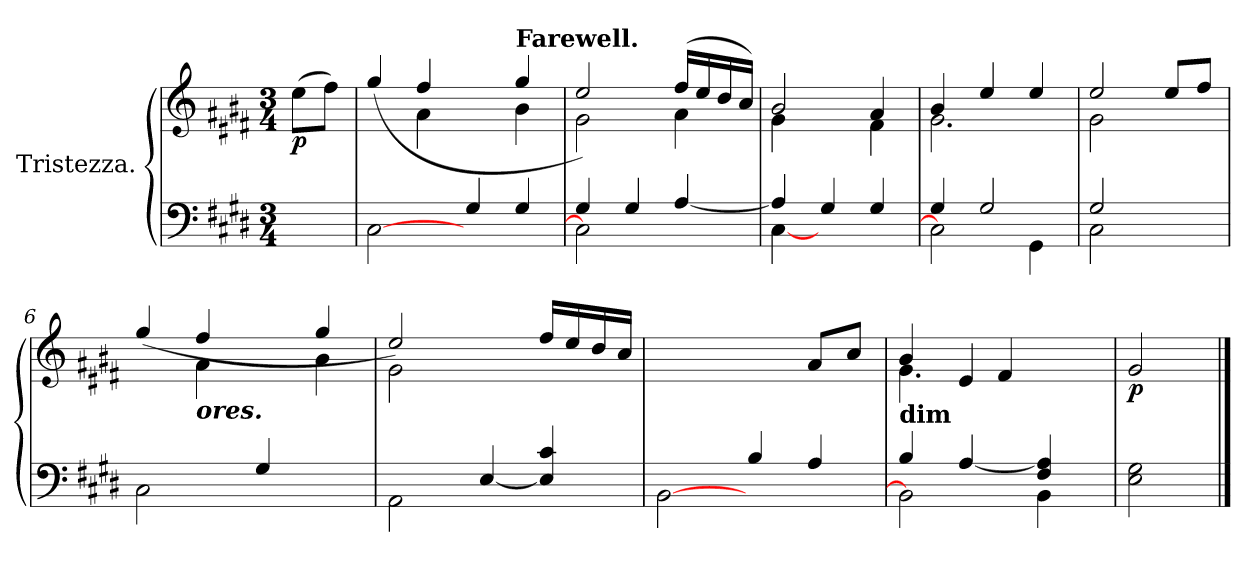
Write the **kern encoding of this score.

**kern	**kern	**dynam
*part1	*part1	*part1
*staff2	*staff1	*staff1/2
*I"Tristezza.	*	*
*clefF4	*clefG3	*
*k[f#c#g#d#]	*k[f#c#g#d#]	*
*M3/4	*M3/4	*
=	=	=
!	!	!LO:DY:b
4ryy	(>8cc#\L	p
.	8dd#\J)	.
=1	=1	=1
*^	*^	*
*	*	*	*^	*
2ryy	[<2C#\	(>4ee/	4ryy	2.ryy	.
.	.	4dd#/	4f#\	.	.
4G#/	2ryy	2ryy	4ryy	.	.
!	!	!	!LO:TX:a:B:t=Farewell.	!	!
4G#/	.	.	4ee/	4g#\	.
*	*	*	*v	*v	*
=2	=2	=2	=2	=2
4G#/	2C#\]	2cc#/)	2e\	.
4G#/	.	.	.	.
[>4A/	4ryy	(>16dd#/LL	4f#\	.
.	.	16cc#/	.	.
.	.	16b/	.	.
.	.	16a/JJ)	.	.
=3	=3	=3	=3	=3
4A/]	[<4C#\	2g#/	4e\	.
4G#/	2ryy	.	4ryy	.
4G#/	.	4f#/	4d#\	.
=4	=4	=4	=4	=4
4G#/	2C#\]	4g#/	2.e\	.
2G#/	.	4cc#/	.	.
.	4GG#\	4cc#/	.	.
=5	=5	=5	=5	=5
2G#/	2C#\	2cc#/	2e\	.
4ryy	4ryy	8cc#/L	4ryy	.
.	.	8dd#/J	.	.
*v	*v	*	*	*
!!LO:LB:g=z	!!
=6	=6	=6	=6
2C#\	(>4ee/	4ryy	.
!	!LO:TX:b:Bi:t=ores.	!	!
.	4dd#/	4f#\	.
4G#/	4ryy	4ryy	.
4ryy	4ee/	4g#\	.
=7	=7	=7	=7
2AA\	2cc#/)	2e\	.
[<4E/	4ryy	2ryy	.
4E/] 4c#/	16dd#/LL	.	.
.	16cc#/	.	.
.	16b/	.	.
.	16a/JJ	.	.
*	*v	*v	*
=8	=8	=8
[<2BB\	2.ryy	.
4B/	.	.
4A/	8f#/L	.
.	8a/J	.
=9	=9	=9
*^	*^	*
!	!	!LO:TX:b:B:t=dim	!	!
2BB\]	4B/	4g#/	(4.e\	.
.	[>4A/	4c#/	.	.
.	.	.	4d#/	.
4BB\	4F#/ 4A/]	8ryy	.	.
.	.	8ryy	8ryy	.
*v	*v	*	*	*
=10	=10	=10	=10
!	!	!	!LO:DY:b
*	*v	*v	*
2E\ 2G#\	2e/	p
==	==	==
*-	*-	*-
